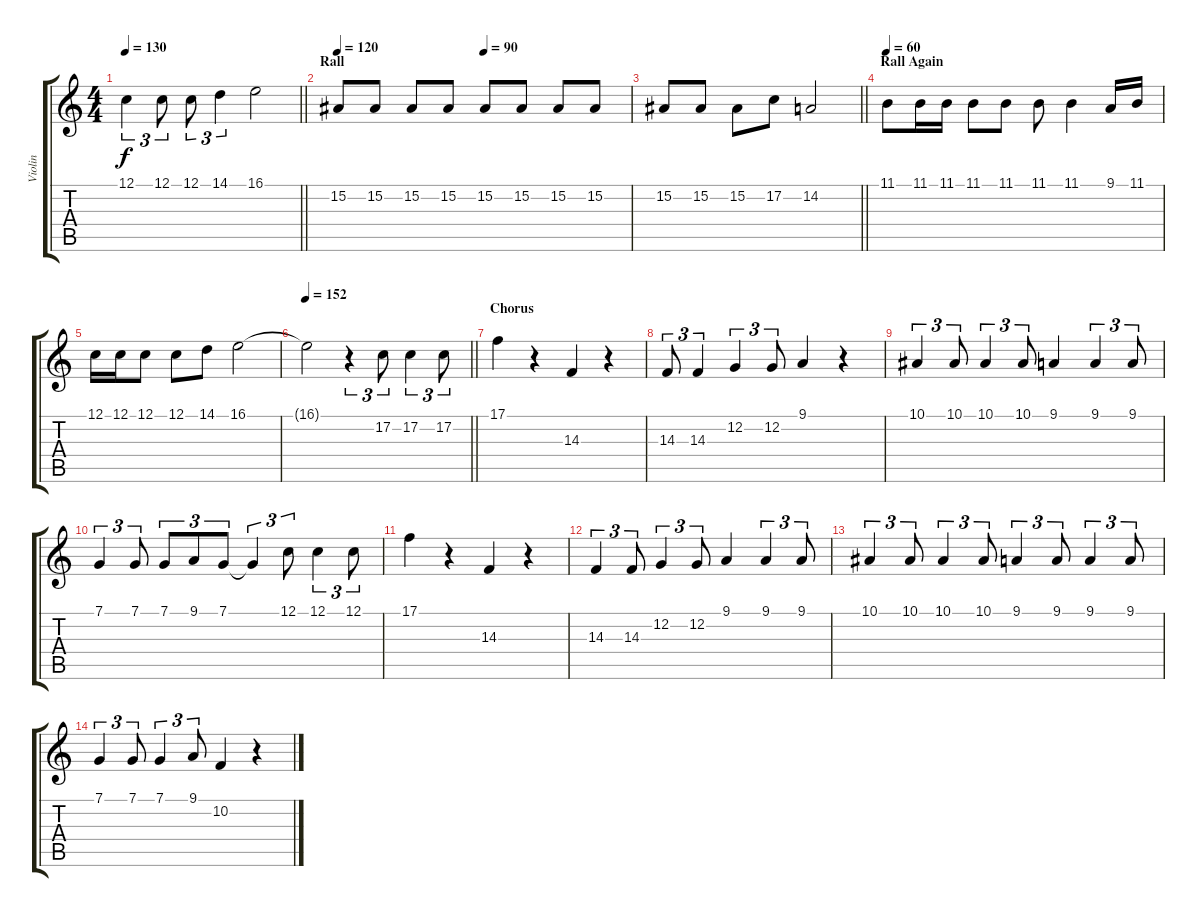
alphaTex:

\track ("Violin" "Violin") {instrument violin}
\staff {score tabs}
\tuning (C4 G3 Eb3 Bb2 F2 C2) {hide}
\ts (4 4)
\tempo 130
\clef g2
\barLineRight lightlight
\ks c
12.1.4{tu (3 2) dy f} 12.1.8{tu (3 2)} 12.1.8{tu (3 2)} 14.1.4{tu (3 2)} 16.1.2 |
\section ("" "Rall")
\tempo 120
\tempo (90 0.5)
15.2.8 15.2.8 15.2.8 15.2.8 15.2.8 15.2.8 15.2.8 15.2.8 |
\barLineRight lightlight
15.2.8 15.2.8 15.2.8 17.2.8 14.2.2 |
\section ("" "Rall Again")
\tempo 60
11.1.8 11.1.16 11.1.16 11.1.8 11.1.8 11.1.8 11.1.4 9.1.16 11.1.16 |
12.1.16 12.1.16 12.1.8 12.1.8 14.1.8 16.1.2 |
\tempo 152
\barLineRight lightlight
16.1{t}.2 r.4{tu (3 2)} 17.2.8{tu (3 2)} 17.2.4{tu (3 2)} 17.2.8{tu (3 2)} |
\section ("" "Chorus")
17.1.4 r.4 14.3.4 r.4 |
14.3.8{tu (3 2)} 14.3.4{tu (3 2)} 12.2.4{tu (3 2)} 12.2.8{tu (3 2)} 9.1.4 r.4 |
10.1.4{tu (3 2)} 10.1.8{tu (3 2)} 10.1.4{tu (3 2)} 10.1.8{tu (3 2)} 9.1.4 9.1.4{tu (3 2)} 9.1.8{tu (3 2)} |
7.1.4{tu (3 2)} 7.1.8{tu (3 2)} 7.1.8{tu (3 2)} 9.1.8{tu (3 2)} 7.1.8{tu (3 2)} 7.1{t}.4{tu (3 2)} 12.1.8{tu (3 2)} 12.1.4{tu (3 2)} 12.1.8{tu (3 2)} |
17.1.4 r.4 14.3.4 r.4 |
14.3.4{tu (3 2)} 14.3.8{tu (3 2)} 12.2.4{tu (3 2)} 12.2.8{tu (3 2)} 9.1.4 9.1.4{tu (3 2)} 9.1.8{tu (3 2)} |
10.1.4{tu (3 2)} 10.1.8{tu (3 2)} 10.1.4{tu (3 2)} 10.1.8{tu (3 2)} 9.1.4{tu (3 2)} 9.1.8{tu (3 2)} 9.1.4{tu (3 2)} 9.1.8{tu (3 2)} |
7.1.4{tu (3 2)} 7.1.8{tu (3 2)} 7.1.4{tu (3 2)} 9.1.8{tu (3 2)} 10.2.4 r.4
